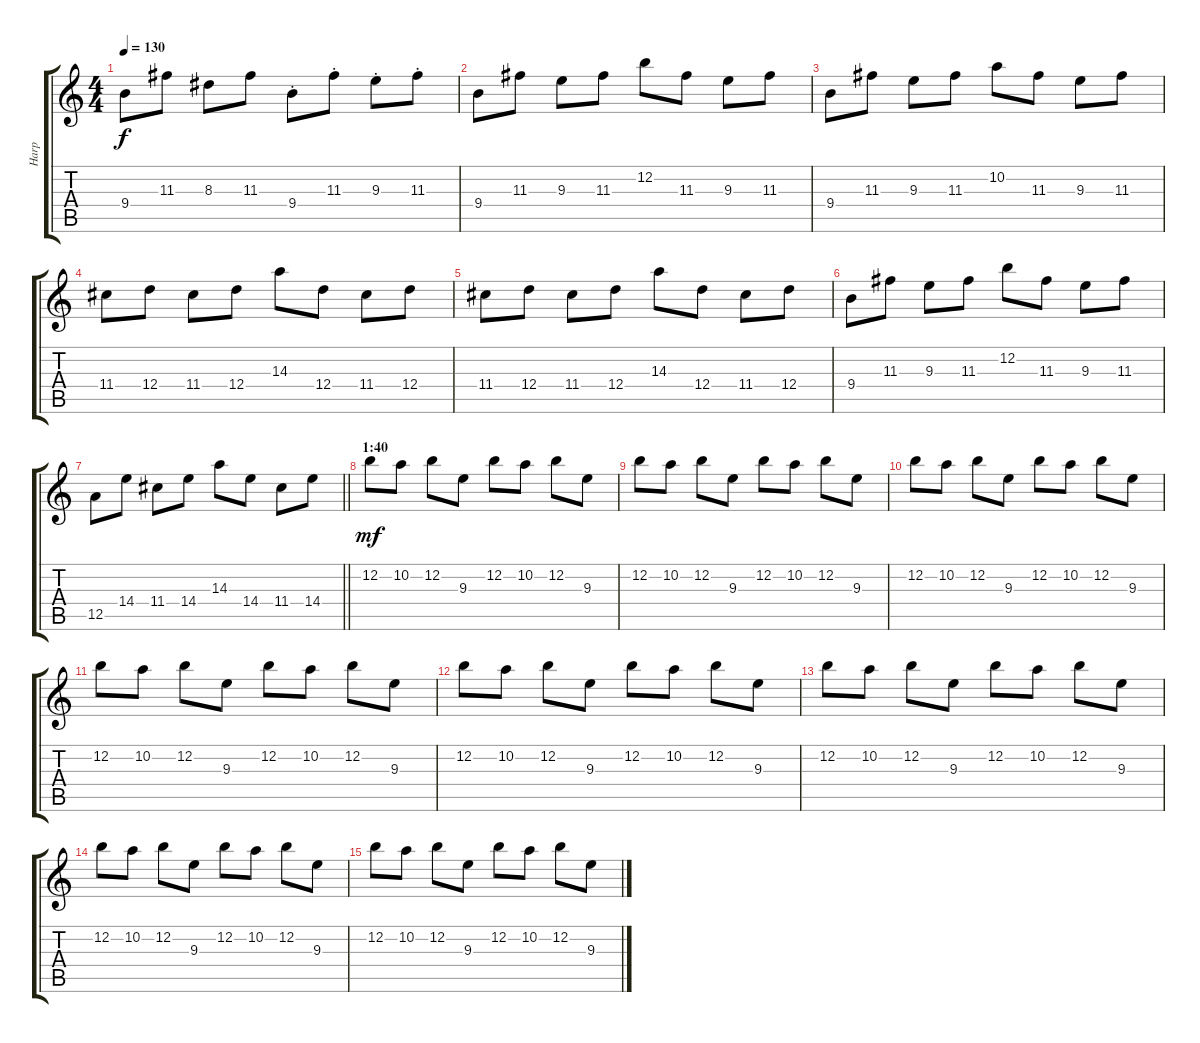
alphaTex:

\track ("Harp" "Harp") {instrument fx4atmosphere}
\staff {score tabs}
\tuning (E5 B4 G4 D4 A3 E3) {hide}
\ts (4 4)
\tempo 130
\clef g2
\ks c
9.4.8{dy f} 11.3.8 8.3.8 11.3.8 9.4{st}.8 11.3{st}.8 9.3{st}.8 11.3{st}.8 |
9.4.8 11.3.8 9.3.8 11.3.8 12.2.8 11.3.8 9.3.8 11.3.8 |
9.4.8 11.3.8 9.3.8 11.3.8 10.2.8 11.3.8 9.3.8 11.3.8 |
11.4.8 12.4.8 11.4.8 12.4.8 14.3.8 12.4.8 11.4.8 12.4.8 |
11.4.8 12.4.8 11.4.8 12.4.8 14.3.8 12.4.8 11.4.8 12.4.8 |
9.4.8 11.3.8 9.3.8 11.3.8 12.2.8 11.3.8 9.3.8 11.3.8 |
\barLineRight lightlight
12.5.8 14.4.8 11.4.8 14.4.8 14.3.8 14.4.8 11.4.8 14.4.8 |
\section ("" "1:40")
12.2.8{dy mf} 10.2.8 12.2.8 9.3.8 12.2.8 10.2.8 12.2.8 9.3.8 |
12.2.8 10.2.8 12.2.8 9.3.8 12.2.8 10.2.8 12.2.8 9.3.8 |
12.2.8 10.2.8 12.2.8 9.3.8 12.2.8 10.2.8 12.2.8 9.3.8 |
12.2.8 10.2.8 12.2.8 9.3.8 12.2.8 10.2.8 12.2.8 9.3.8 |
12.2.8 10.2.8 12.2.8 9.3.8 12.2.8 10.2.8 12.2.8 9.3.8 |
12.2.8 10.2.8 12.2.8 9.3.8 12.2.8 10.2.8 12.2.8 9.3.8 |
12.2.8 10.2.8 12.2.8 9.3.8 12.2.8 10.2.8 12.2.8 9.3.8 |
12.2.8 10.2.8 12.2.8 9.3.8 12.2.8 10.2.8 12.2.8 9.3.8
